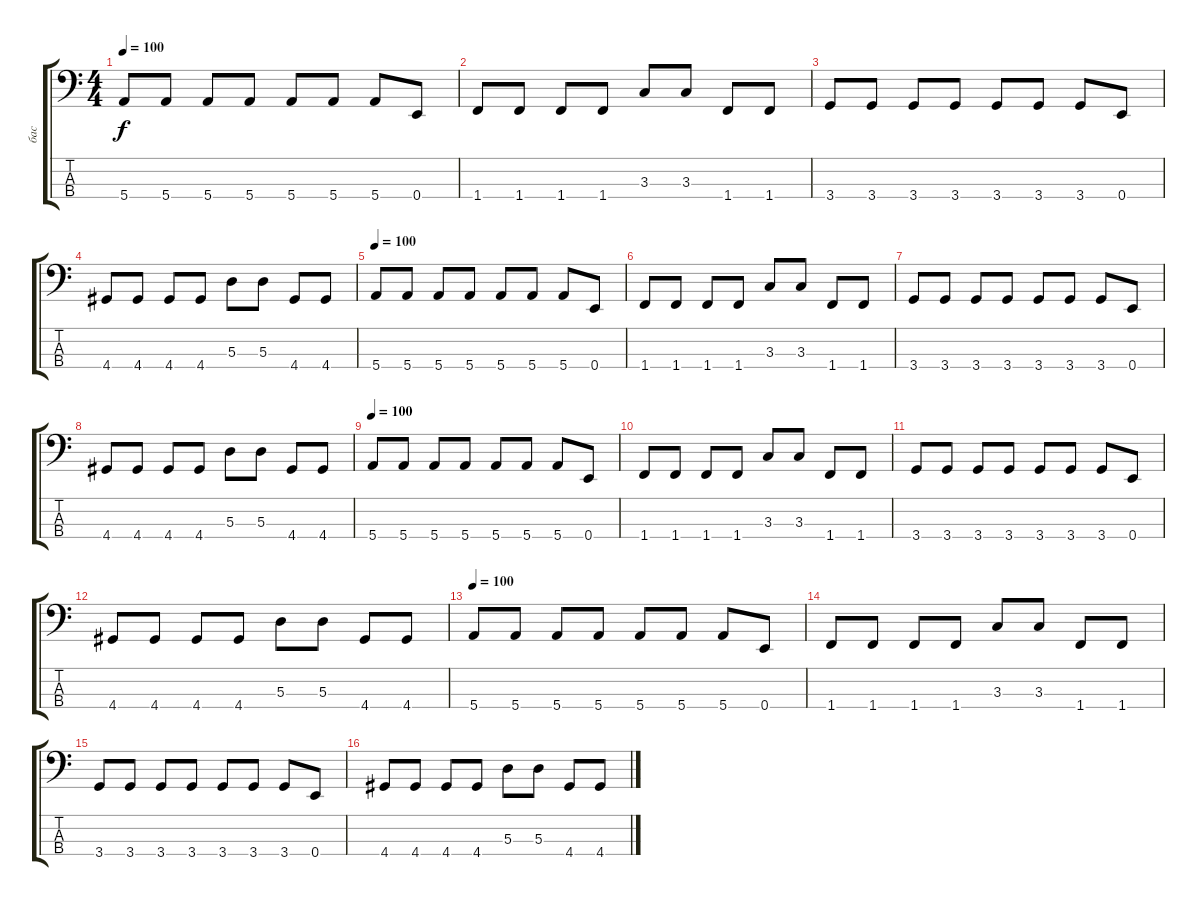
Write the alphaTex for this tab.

\track ("бас" "бас") {instrument electricbassfinger}
\staff {score tabs}
\tuning (G2 D2 A1 E1) {hide}
\ts (4 4)
\tempo 100
\clef f4
\ks c
5.4.8{dy f} 5.4.8 5.4.8 5.4.8 5.4.8 5.4.8 5.4.8 0.4.8 |
1.4.8 1.4.8 1.4.8 1.4.8 3.3.8 3.3.8 1.4.8 1.4.8 |
3.4.8 3.4.8 3.4.8 3.4.8 3.4.8 3.4.8 3.4.8 0.4.8 |
4.4.8 4.4.8 4.4.8 4.4.8 5.3.8 5.3.8 4.4.8 4.4.8 |
\tempo 100
5.4.8 5.4.8 5.4.8 5.4.8 5.4.8 5.4.8 5.4.8 0.4.8 |
1.4.8 1.4.8 1.4.8 1.4.8 3.3.8 3.3.8 1.4.8 1.4.8 |
3.4.8 3.4.8 3.4.8 3.4.8 3.4.8 3.4.8 3.4.8 0.4.8 |
4.4.8 4.4.8 4.4.8 4.4.8 5.3.8 5.3.8 4.4.8 4.4.8 |
\tempo 100
5.4.8 5.4.8 5.4.8 5.4.8 5.4.8 5.4.8 5.4.8 0.4.8 |
1.4.8 1.4.8 1.4.8 1.4.8 3.3.8 3.3.8 1.4.8 1.4.8 |
3.4.8 3.4.8 3.4.8 3.4.8 3.4.8 3.4.8 3.4.8 0.4.8 |
4.4.8 4.4.8 4.4.8 4.4.8 5.3.8 5.3.8 4.4.8 4.4.8 |
\tempo 100
5.4.8 5.4.8 5.4.8 5.4.8 5.4.8 5.4.8 5.4.8 0.4.8 |
1.4.8 1.4.8 1.4.8 1.4.8 3.3.8 3.3.8 1.4.8 1.4.8 |
3.4.8 3.4.8 3.4.8 3.4.8 3.4.8 3.4.8 3.4.8 0.4.8 |
4.4.8 4.4.8 4.4.8 4.4.8 5.3.8 5.3.8 4.4.8 4.4.8
